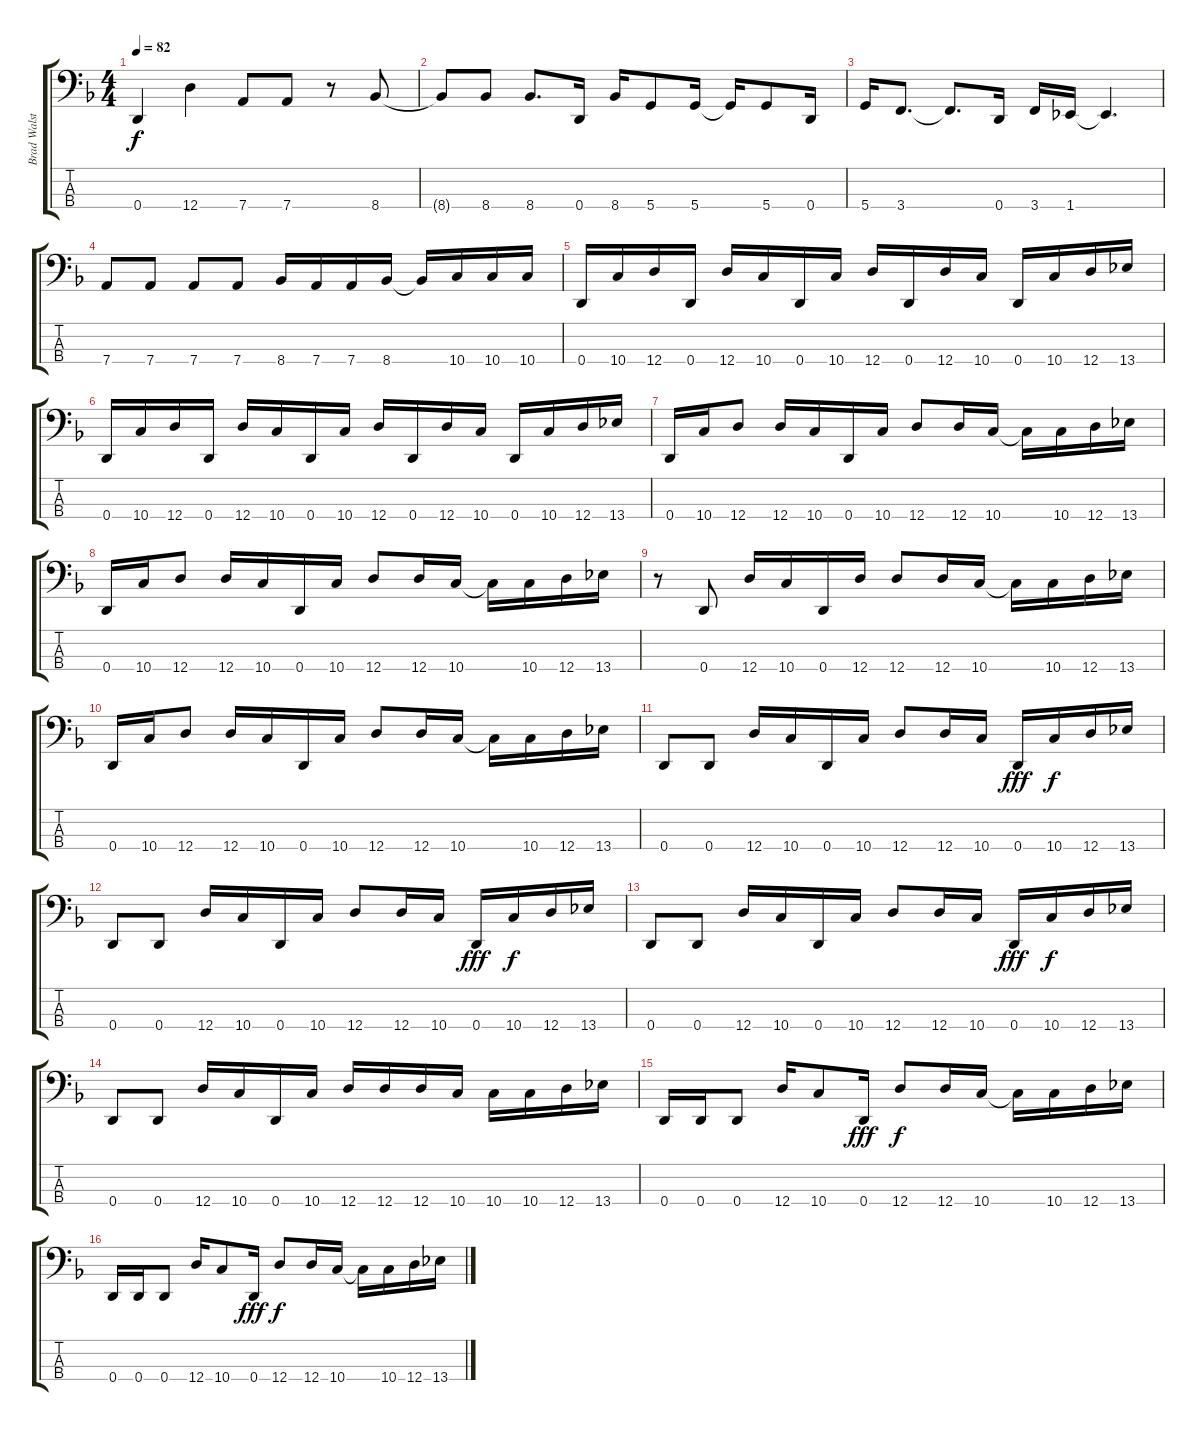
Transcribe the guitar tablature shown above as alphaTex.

\track ("Brad Walst" "Brad Walst") {instrument electricbassfinger}
\staff {score tabs}
\tuning (G2 D2 A1 D1) {hide}
\ts (4 4)
\tempo 82
\clef f4
\ks f
0.4.4{dy f} 12.4.4 7.4.8 7.4.8 r.8 8.4.8 |
8.4{t}.8 8.4.8 8.4.8{d} 0.4.16 8.4.16 5.4.8 5.4.16 5.4{t}.16 5.4.8 0.4.16 |
5.4.16 3.4.8{d} 3.4{t}.8{d} 0.4.16 3.4.16 1.4.16 1.4{t}.4{d} |
7.4.8 7.4.8 7.4.8 7.4.8 8.4.16 7.4.16 7.4.16 8.4.16 8.4{t}.16 10.4.16 10.4.16 10.4.16 |
0.4.16 10.4.16 12.4.16 0.4.16 12.4.16 10.4.16 0.4.16 10.4.16 12.4.16 0.4.16 12.4.16 10.4.16 0.4.16 10.4.16 12.4.16 13.4.16 |
0.4.16 10.4.16 12.4.16 0.4.16 12.4.16 10.4.16 0.4.16 10.4.16 12.4.16 0.4.16 12.4.16 10.4.16 0.4.16 10.4.16 12.4.16 13.4.16 |
0.4.16 10.4.16 12.4.8 12.4.16 10.4.16 0.4.16 10.4.16 12.4.8 12.4.16 10.4.16 10.4{t}.16 10.4.16 12.4.16 13.4.16 |
0.4.16 10.4.16 12.4.8 12.4.16 10.4.16 0.4.16 10.4.16 12.4.8 12.4.16 10.4.16 10.4{t}.16 10.4.16 12.4.16 13.4.16 |
r.8 0.4.8 12.4.16 10.4.16 0.4.16 12.4.16 12.4.8 12.4.16 10.4.16 10.4{t}.16 10.4.16 12.4.16 13.4.16 |
0.4.16 10.4.16 12.4.8 12.4.16 10.4.16 0.4.16 10.4.16 12.4.8 12.4.16 10.4.16 10.4{t}.16 10.4.16 12.4.16 13.4.16 |
0.4.8 0.4.8 12.4.16 10.4.16 0.4.16 10.4.16 12.4.8 12.4.16 10.4.16 0.4.16{dy fff} 10.4.16{dy f} 12.4.16 13.4.16 |
0.4.8 0.4.8 12.4.16 10.4.16 0.4.16 10.4.16 12.4.8 12.4.16 10.4.16 0.4.16{dy fff} 10.4.16{dy f} 12.4.16 13.4.16 |
0.4.8 0.4.8 12.4.16 10.4.16 0.4.16 10.4.16 12.4.8 12.4.16 10.4.16 0.4.16{dy fff} 10.4.16{dy f} 12.4.16 13.4.16 |
0.4.8 0.4.8 12.4.16 10.4.16 0.4.16 10.4.16 12.4.16 12.4.16 12.4.16 10.4.16 10.4.16 10.4.16 12.4.16 13.4.16 |
0.4.16 0.4.16 0.4.8 12.4.16 10.4.8 0.4.16{dy fff} 12.4.8{dy f} 12.4.16 10.4.16 10.4{t}.16 10.4.16 12.4.16 13.4.16 |
0.4.16 0.4.16 0.4.8 12.4.16 10.4.8 0.4.16{dy fff} 12.4.8{dy f} 12.4.16 10.4.16 10.4{t}.16 10.4.16 12.4.16 13.4.16
